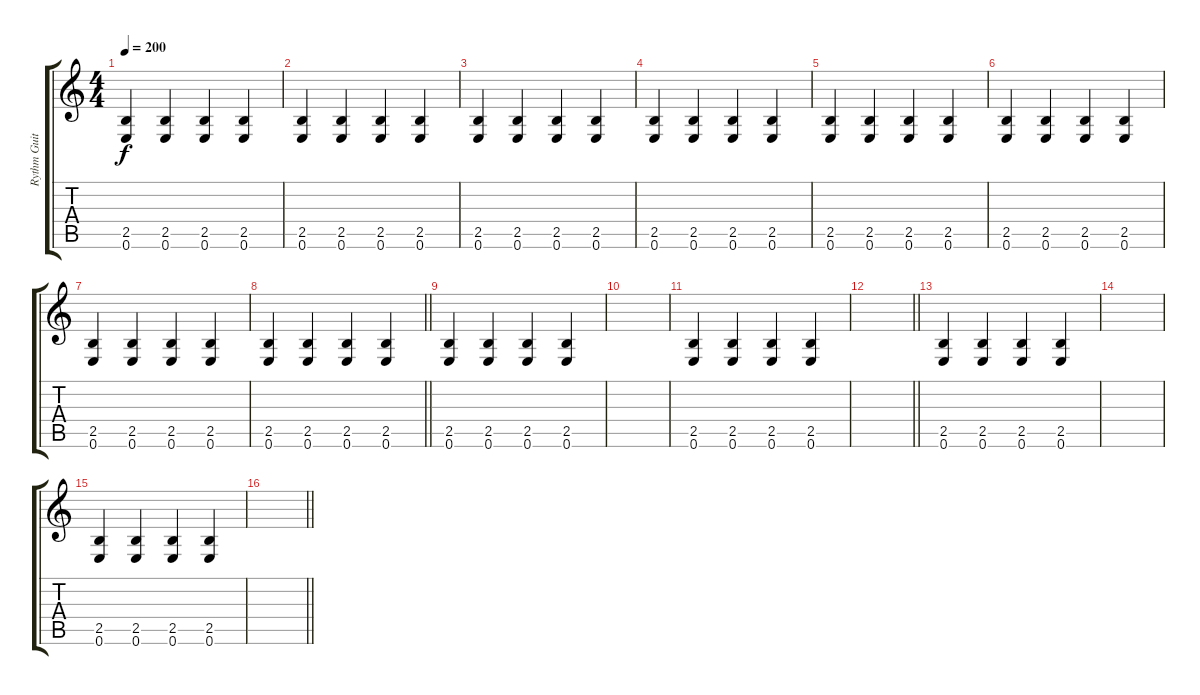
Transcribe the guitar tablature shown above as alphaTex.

\track ("Rythm Guitar- Distortion" "Rythm Guit") {instrument distortionguitar}
\staff {score tabs}
\tuning (E4 B3 G3 D3 A2 E2) {hide}
\ts (4 4)
\tempo 200
\clef g2
\ks c
(2.5 0.6).4{dy f} (2.5 0.6).4 (2.5 0.6).4 (2.5 0.6).4 |
(2.5 0.6).4 (2.5 0.6).4 (2.5 0.6).4 (2.5 0.6).4 |
(2.5 0.6).4 (2.5 0.6).4 (2.5 0.6).4 (2.5 0.6).4 |
(2.5 0.6).4 (2.5 0.6).4 (2.5 0.6).4 (2.5 0.6).4 |
(2.5 0.6).4 (2.5 0.6).4 (2.5 0.6).4 (2.5 0.6).4 |
(2.5 0.6).4 (2.5 0.6).4 (2.5 0.6).4 (2.5 0.6).4 |
(2.5 0.6).4 (2.5 0.6).4 (2.5 0.6).4 (2.5 0.6).4 |
\barLineRight lightlight
(2.5 0.6).4 (2.5 0.6).4 (2.5 0.6).4 (2.5 0.6).4 |
\section ("" "")
(2.5 0.6).4 (2.5 0.6).4 (2.5 0.6).4 (2.5 0.6).4 |
|
(2.5 0.6).4 (2.5 0.6).4 (2.5 0.6).4 (2.5 0.6).4 |
\barLineRight lightlight
|
(2.5 0.6).4 (2.5 0.6).4 (2.5 0.6).4 (2.5 0.6).4 |
|
(2.5 0.6).4 (2.5 0.6).4 (2.5 0.6).4 (2.5 0.6).4 |
\barLineRight lightlight
